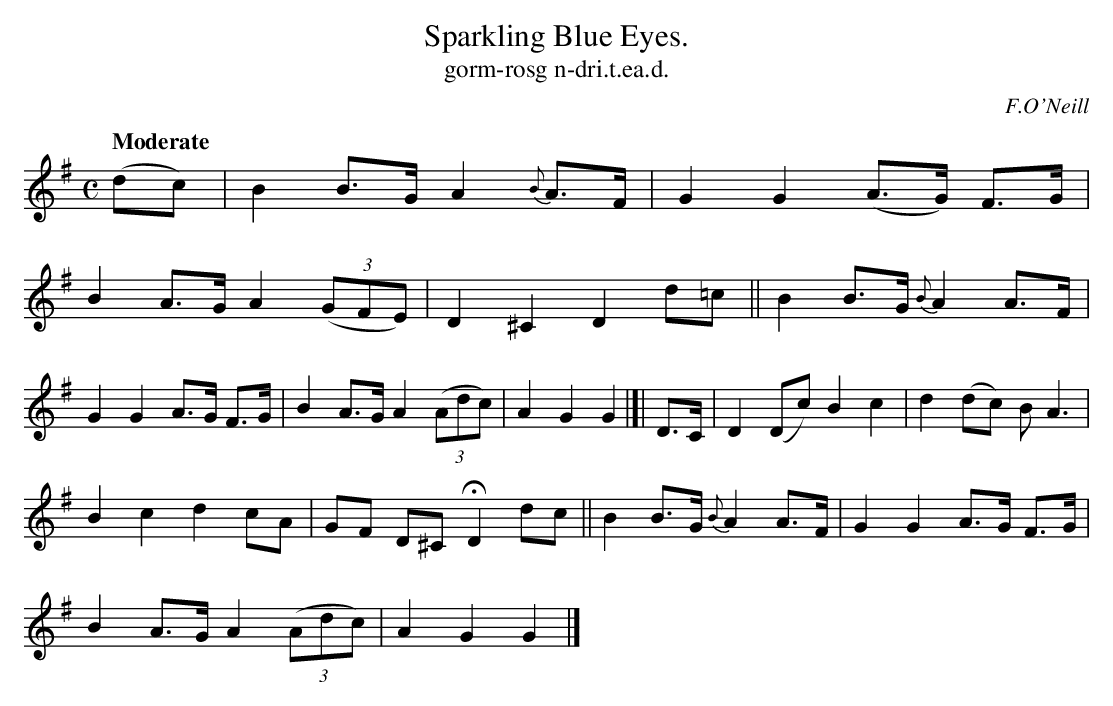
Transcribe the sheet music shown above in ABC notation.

X:1
T: Sparkling Blue Eyes.
T: gorm-rosg n-dri.t.ea.d.
O: F.O'Neill
Q: "Moderate"
M: C
L: 1/8
K: G
(dc) |\
B2 B>G A2 {B}A>F | G2 G2 (A>G) F>G |
B2 A>G A2 ((3GFE) | D2 ^C2 D2 d=c ||\
B2 B>G {B}A2 A>F |
G2 G2 A>G F>G |\
B2 A>G A2 ((3Adc) | A2 G2 G2 |[| D>C |\
D2 (Dc) B2 c2 | d2 (dc) B A3 |
B2 c2 d2 cA | GF D^C HD2 dc ||\
B2 B>G {B}A2 A>F | G2 G2 A>G F>G |
B2 A>G A2 ((3Adc) | A2 G2 G2 |]
